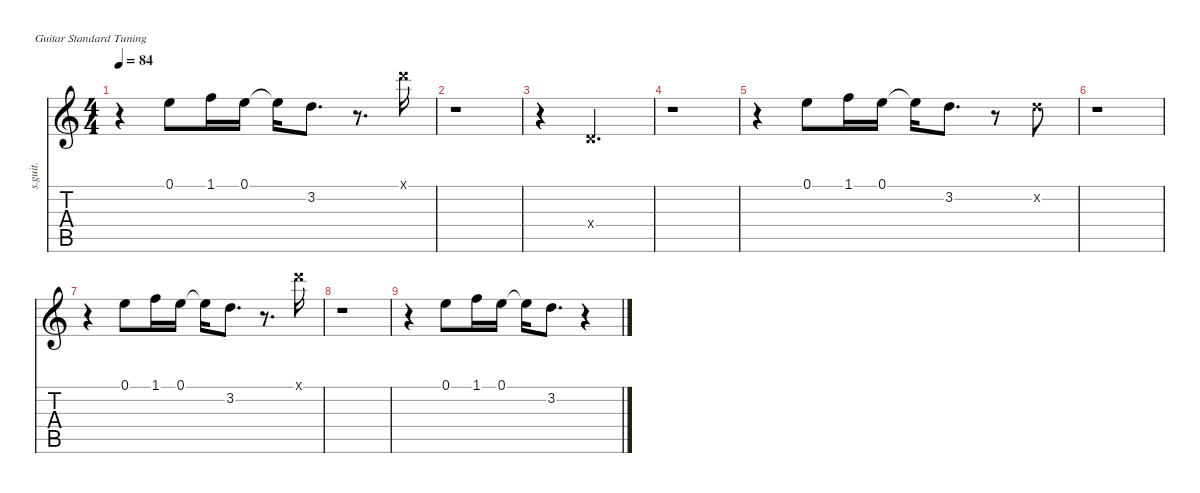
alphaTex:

\defaultSystemsLayout 4
\hideDynamics
\bracketExtendMode nobrackets
\track ("John & Paul - Vocals" "s.guit.") {instrument oboe}
\staff {score tabs}
\tuning (E4 B3 G3 D3 A2 E2)
\displaytranspose 12
\ts (4 4)
\tempo 84
\clef g2
\ks c
r.4{dy mf} 0.1.8{lyrics (0 "") lyrics (1 "") lyrics (2 "") lyrics (3 "") lyrics (4 "")} 1.1.16{lyrics (0 "") lyrics (1 "") lyrics (2 "") lyrics (3 "") lyrics (4 "")} 0.1.16{lyrics (0 "") lyrics (1 "") lyrics (2 "") lyrics (3 "") lyrics (4 "")} 0.1{t}.16{lyrics (0 "") lyrics (1 "") lyrics (2 "") lyrics (3 "") lyrics (4 "")} 3.2.8{d lyrics (0 "") lyrics (1 "") lyrics (2 "") lyrics (3 "") lyrics (4 "")} r.8{d} 10.1{x}.16{lyrics (0 "") lyrics (1 "") lyrics (2 "") lyrics (3 "") lyrics (4 "")} |
r.1 |
r.4 0.4{x}.2{d lyrics (0 "") lyrics (1 "") lyrics (2 "") lyrics (3 "") lyrics (4 "")} |
r.1 |
r.4 0.1.8{lyrics (0 "") lyrics (1 "") lyrics (2 "") lyrics (3 "") lyrics (4 "")} 1.1.16{lyrics (0 "") lyrics (1 "") lyrics (2 "") lyrics (3 "") lyrics (4 "")} 0.1.16{lyrics (0 "") lyrics (1 "") lyrics (2 "") lyrics (3 "") lyrics (4 "")} 0.1{t}.16{lyrics (0 "") lyrics (1 "") lyrics (2 "") lyrics (3 "") lyrics (4 "")} 3.2.8{d lyrics (0 "") lyrics (1 "") lyrics (2 "") lyrics (3 "") lyrics (4 "")} r.8 3.2{x}.8{lyrics (0 "") lyrics (1 "") lyrics (2 "") lyrics (3 "") lyrics (4 "")} |
r.1 |
r.4 0.1.8{lyrics (0 "") lyrics (1 "") lyrics (2 "") lyrics (3 "") lyrics (4 "")} 1.1.16{lyrics (0 "") lyrics (1 "") lyrics (2 "") lyrics (3 "") lyrics (4 "")} 0.1.16{lyrics (0 "") lyrics (1 "") lyrics (2 "") lyrics (3 "") lyrics (4 "")} 0.1{t}.16{lyrics (0 "") lyrics (1 "") lyrics (2 "") lyrics (3 "") lyrics (4 "")} 3.2.8{d lyrics (0 "") lyrics (1 "") lyrics (2 "") lyrics (3 "") lyrics (4 "")} r.8{d} 10.1{x}.16{lyrics (0 "") lyrics (1 "") lyrics (2 "") lyrics (3 "") lyrics (4 "")} |
r.1 |
r.4 0.1.8{lyrics (0 "") lyrics (1 "") lyrics (2 "") lyrics (3 "") lyrics (4 "")} 1.1.16{lyrics (0 "") lyrics (1 "") lyrics (2 "") lyrics (3 "") lyrics (4 "")} 0.1.16{lyrics (0 "") lyrics (1 "") lyrics (2 "") lyrics (3 "") lyrics (4 "")} 0.1{t}.16{lyrics (0 "") lyrics (1 "") lyrics (2 "") lyrics (3 "") lyrics (4 "")} 3.2.8{d lyrics (0 "") lyrics (1 "") lyrics (2 "") lyrics (3 "") lyrics (4 "")} r.4
